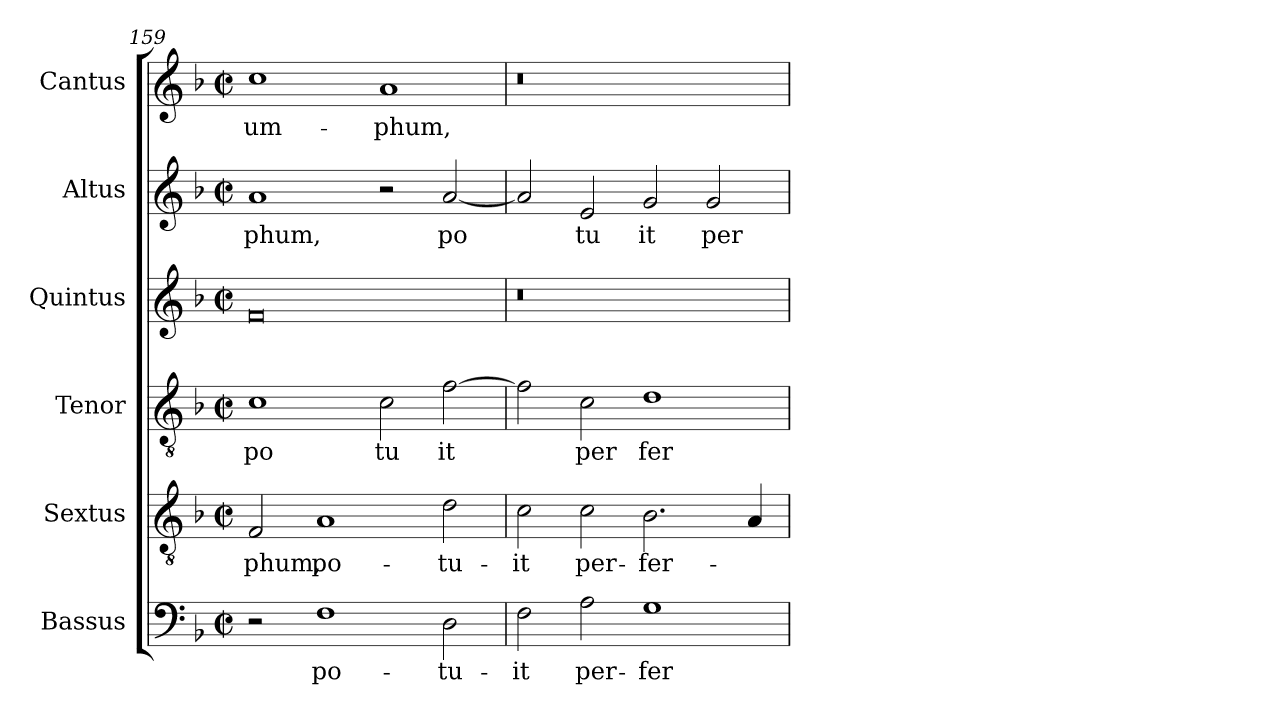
**kern	**text	**kern	**text	**kern	**text	**kern	**kern	**text	**kern	**text
*part6	*part6	*part5	*part5	*part4	*part4	*part3	*part2	*part2	*part1	*part1
*staff6	*staff6	*staff5	*staff5	*staff4	*staff4	*staff3	*staff2	*staff2	*staff1	*staff1
*I"Bassus	*	*I"Sextus	*	*I"Tenor	*	*I"Quintus	*I"Altus	*	*I"Cantus	*
*I'Bassus	*	*I'Sextus	*	*I'Tenor	*	*I'Quintus	*I'Altus	*	*I'Cantus	*
*clefF4	*	*clefGv2	*	*clefGv2	*	*clefG2	*clefG2	*	*clefG2	*
*k[b-]	*	*k[b-]	*	*k[b-]	*	*k[b-]	*k[b-]	*	*k[b-]	*
*F:	*	*F:	*	*F:	*	*F:	*F:	*	*F:	*
*M2/2	*	*M2/2	*	*M2/2	*	*M2/2	*M2/2	*	*M2/2	*
*met(c|)	*	*met(c|)	*	*met(c|)	*	*met(c|)	*met(c|)	*	*met(c|)	*
=159	=159	=159	=159	=159	=159	=159	=159	=159	=159	=159
!	!	!	!LO:LY:b:cj	!	!LO:LY:b:cj	!	!	!LO:LY:b:cj	!	!LO:LY:b:cj
2r	.	2F/	-phum,	1c	po	0f	1a	phum,	1cc	-um-
!	!LO:LY:b:cj	!	!LO:LY:b:cj	!	!	!	!	!	!	!
1F	po-	1A	po-	.	.	.	.	.	.	.
!	!	!	!	!	!LO:LY:b:cj	!	!	!	!	!LO:LY:b:cj
.	.	.	.	2c\	tu	.	2r	.	1a	-phum,
!	!LO:LY:b:cj	!	!LO:LY:b:cj	!	!LO:LY:b:cj	!	!	!LO:LY:b:cj	!	!
2D\	-tu-	2d\	-tu-	[>2f\	it	.	[<2a/	po	.	.
=160	=160	=160	=160	=160	=160	=160	=160	=160	=160	=160
!	!LO:LY:b:cj	!	!LO:LY:b:cj	!	!	!	!	!	!	!
2F\	-it	2c\	-it	2f\]	.	0r	2a/]	.	0r	.
!	!LO:LY:b:cj	!	!LO:LY:b:cj	!	!LO:LY:b:cj	!	!	!LO:LY:b:cj	!	!
2A\	per-	2c\	per-	2c\	per	.	2e/	tu	.	.
!	!LO:LY:b:cj	!	!LO:LY:b	!	!LO:LY:b:cj	!	!	!LO:LY:b:cj	!	!
1G	-fer-	2.B-\	-fer-	1d	fer	.	2g/	it	.	.
!	!	!	!	!	!	!	!	!LO:LY:b:cj	!	!
.	.	.	.	.	.	.	2g/	per	.	.
.	.	4A/	.	.	.	.	.	.	.	.
=	=	=	=	=	=	=	=	=	=	=
*-	*-	*-	*-	*-	*-	*-	*-	*-	*-	*-
